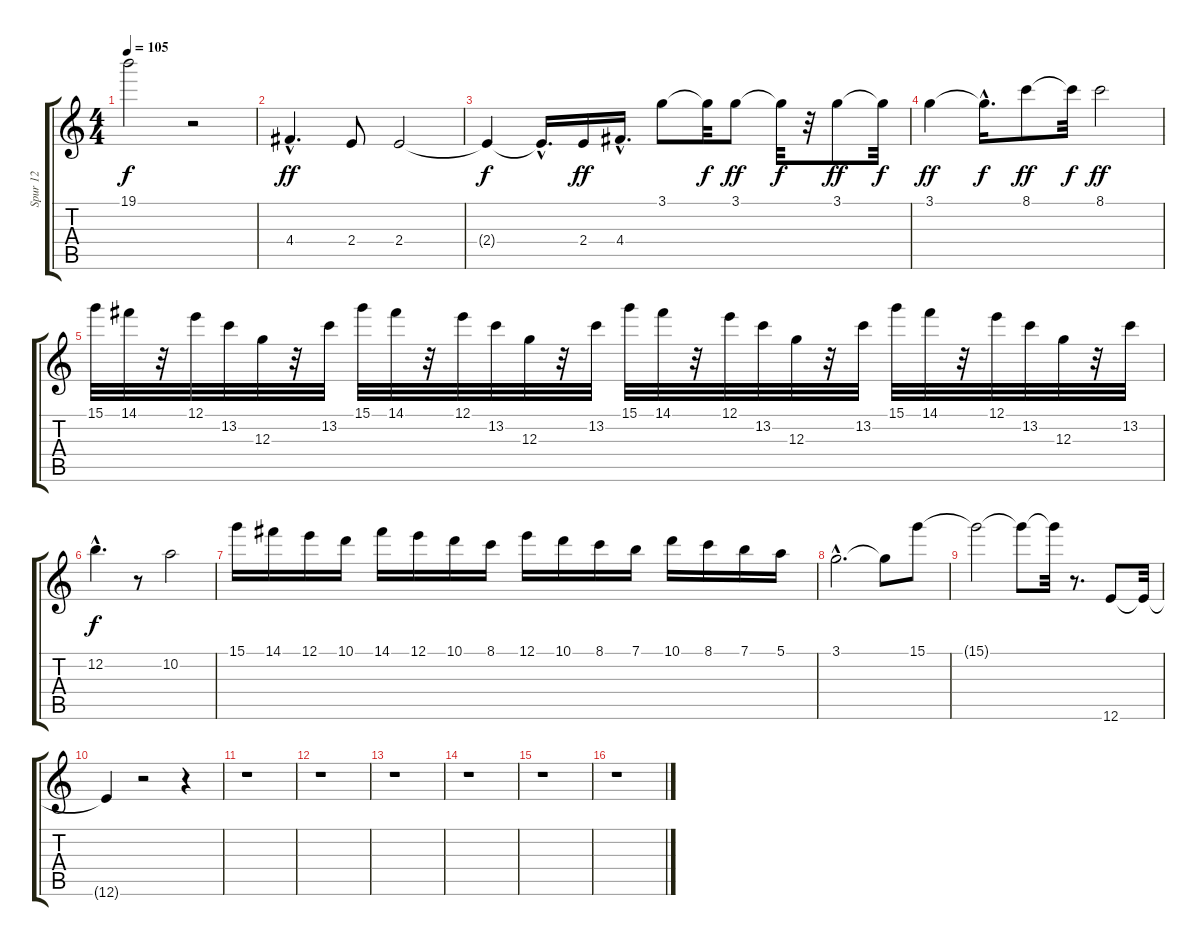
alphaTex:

\track ("Spur 12" "Spur 12") {instrument distortionguitar}
\staff {score tabs}
\tuning (E4 B3 G3 D3 A2 E2) {hide}
\ts (4 4)
\tempo 105
\clef g2
\ks c
19.1{t}.2{dy f} r.2 |
4.4{hac}.4{d dy ff} 2.4.8 2.4.2 |
2.4{t}.4{dy f} 2.4{hac t}.16{d} 2.4.16{dy ff} 4.4{hac}.16{d} 3.1.8 3.1{t}.32{dy f} 3.1.8{dy ff} 3.1{t}.32{dy f} r.32 3.1.8{dy ff} 3.1{t}.32{dy f} |
3.1.4{dy ff} 3.1{hac t}.16{d dy f} 8.1.8{dy ff} 8.1{t}.32{dy f} 8.1.2{dy ff} |
15.1.32 14.1.32 r.32 12.1.32 13.2.32 12.3.32 r.32 13.2.32 15.1.32 14.1.32 r.32 12.1.32 13.2.32 12.3.32 r.32 13.2.32 15.1.32 14.1.32 r.32 12.1.32 13.2.32 12.3.32 r.32 13.2.32 15.1.32 14.1.32 r.32 12.1.32 13.2.32 12.3.32 r.32 13.2.32 |
12.2{hac}.4{d dy f} r.8 10.2.2 |
15.1.16 14.1.16 12.1.16 10.1.16 14.1.16 12.1.16 10.1.16 8.1.16 12.1.16 10.1.16 8.1.16 7.1.16 10.1.16 8.1.16 7.1.16 5.1.16 |
3.1{hac}.2{d volume 15 balance 0} 3.1{t}.8 15.1.8 |
15.1{t}.2 15.1{t}.8 15.1{t}.32 r.8{d} 12.6.8 12.6{t}.32 |
12.6{t}.4 r.2 r.4 |
r.1 |
r.1 |
r.1 |
r.1 |
r.1 |
r.1
